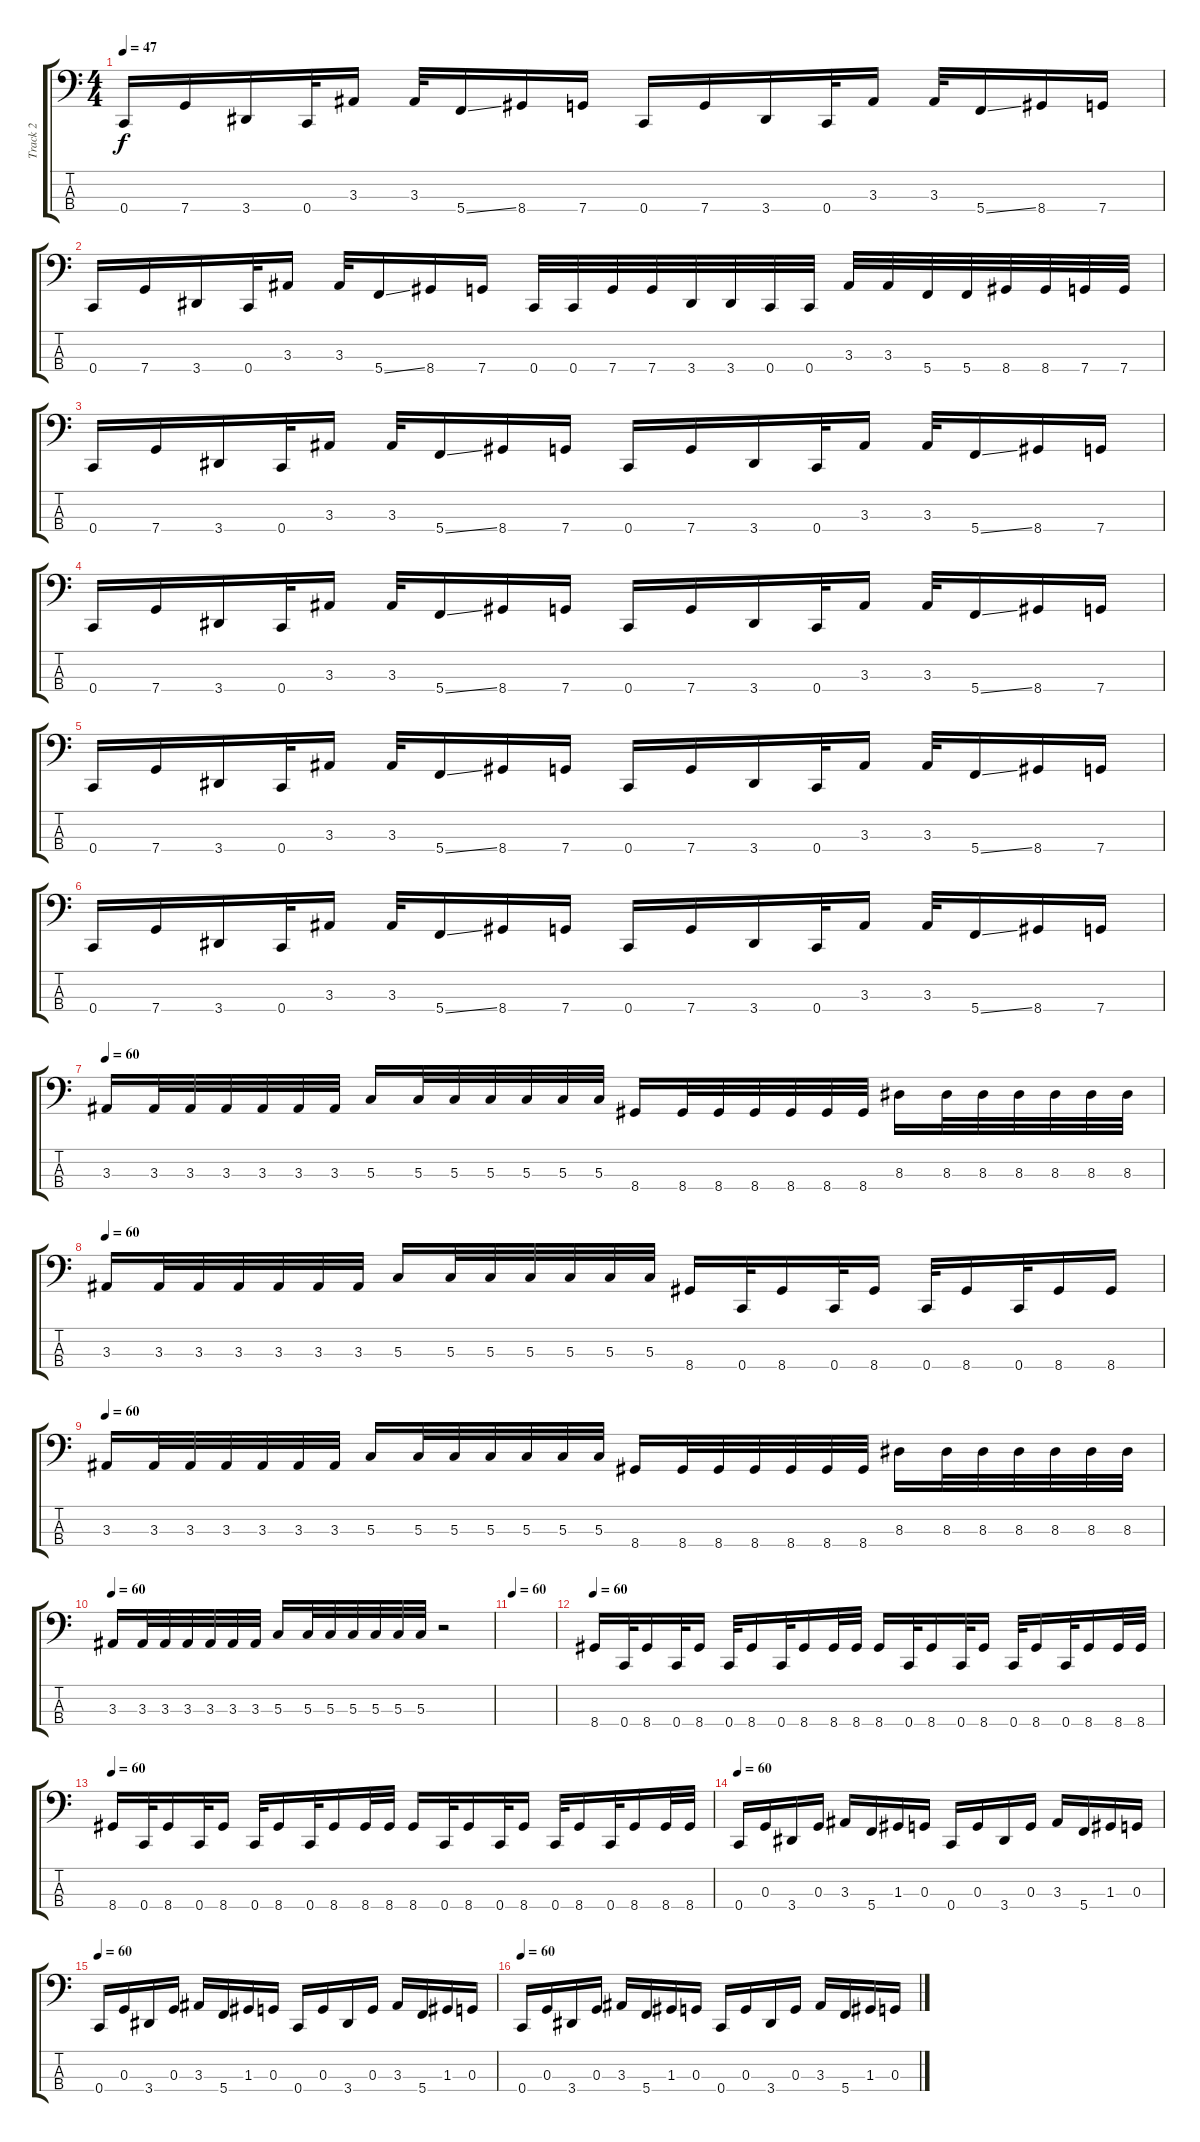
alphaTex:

\track ("Track 2" "Track 2") {instrument electricbasspick}
\staff {score tabs}
\tuning (F2 C2 G1 C1) {hide}
\ts (4 4)
\tempo 47
\clef f4
\ks c
0.4.16{dy f} 7.4.16 3.4.16 0.4.32 3.3.16 3.3.32 5.4{ss}.16 8.4.16 7.4.16 0.4.16 7.4.16 3.4.16 0.4.32 3.3.16 3.3.32 5.4{ss}.16 8.4.16 7.4.16 |
0.4.16 7.4.16 3.4.16 0.4.32 3.3.16 3.3.32 5.4{ss}.16 8.4.16 7.4.16 0.4.32 0.4.32 7.4.32 7.4.32 3.4.32 3.4.32 0.4.32 0.4.32 3.3.32 3.3.32 5.4.32 5.4.32 8.4.32 8.4.32 7.4.32 7.4.32 |
0.4.16 7.4.16 3.4.16 0.4.32 3.3.16 3.3.32 5.4{ss}.16 8.4.16 7.4.16 0.4.16 7.4.16 3.4.16 0.4.32 3.3.16 3.3.32 5.4{ss}.16 8.4.16 7.4.16 |
0.4.16 7.4.16 3.4.16 0.4.32 3.3.16 3.3.32 5.4{ss}.16 8.4.16 7.4.16 0.4.16 7.4.16 3.4.16 0.4.32 3.3.16 3.3.32 5.4{ss}.16 8.4.16 7.4.16 |
0.4.16 7.4.16 3.4.16 0.4.32 3.3.16 3.3.32 5.4{ss}.16 8.4.16 7.4.16 0.4.16 7.4.16 3.4.16 0.4.32 3.3.16 3.3.32 5.4{ss}.16 8.4.16 7.4.16 |
0.4.16 7.4.16 3.4.16 0.4.32 3.3.16 3.3.32 5.4{ss}.16 8.4.16 7.4.16 0.4.16 7.4.16 3.4.16 0.4.32 3.3.16 3.3.32 5.4{ss}.16 8.4.16 7.4.16 |
\tempo 60
3.3.16 3.3.32 3.3.32 3.3.32 3.3.32 3.3.32 3.3.32 5.3.16 5.3.32 5.3.32 5.3.32 5.3.32 5.3.32 5.3.32 8.4.16 8.4.32 8.4.32 8.4.32 8.4.32 8.4.32 8.4.32 8.3.16 8.3.32 8.3.32 8.3.32 8.3.32 8.3.32 8.3.32 |
\tempo 60
3.3.16 3.3.32 3.3.32 3.3.32 3.3.32 3.3.32 3.3.32 5.3.16 5.3.32 5.3.32 5.3.32 5.3.32 5.3.32 5.3.32 8.4.16 0.4.32 8.4.16 0.4.32 8.4.16 0.4.32 8.4.16 0.4.32 8.4.16 8.4.16 |
\tempo 60
3.3.16 3.3.32 3.3.32 3.3.32 3.3.32 3.3.32 3.3.32 5.3.16 5.3.32 5.3.32 5.3.32 5.3.32 5.3.32 5.3.32 8.4.16 8.4.32 8.4.32 8.4.32 8.4.32 8.4.32 8.4.32 8.3.16 8.3.32 8.3.32 8.3.32 8.3.32 8.3.32 8.3.32 |
\tempo 60
3.3.16 3.3.32 3.3.32 3.3.32 3.3.32 3.3.32 3.3.32 5.3.16 5.3.32 5.3.32 5.3.32 5.3.32 5.3.32 5.3.32 r.2 |
\tempo 60
|
\tempo 60
8.4.16 0.4.32 8.4.16 0.4.32 8.4.16 0.4.32 8.4.16 0.4.32 8.4.16 8.4.32 8.4.32 8.4.16 0.4.32 8.4.16 0.4.32 8.4.16 0.4.32 8.4.16 0.4.32 8.4.16 8.4.32 8.4.32 |
\tempo 60
8.4.16 0.4.32 8.4.16 0.4.32 8.4.16 0.4.32 8.4.16 0.4.32 8.4.16 8.4.32 8.4.32 8.4.16 0.4.32 8.4.16 0.4.32 8.4.16 0.4.32 8.4.16 0.4.32 8.4.16 8.4.32 8.4.32 |
\tempo 60
0.4.16 0.3.16 3.4.16 0.3.16 3.3.16 5.4.16 1.3.16 0.3.16 0.4.16 0.3.16 3.4.16 0.3.16 3.3.16 5.4.16 1.3.16 0.3.16 |
\tempo 60
0.4.16 0.3.16 3.4.16 0.3.16 3.3.16 5.4.16 1.3.16 0.3.16 0.4.16 0.3.16 3.4.16 0.3.16 3.3.16 5.4.16 1.3.16 0.3.16 |
\tempo 60
0.4.16 0.3.16 3.4.16 0.3.16 3.3.16 5.4.16 1.3.16 0.3.16 0.4.16 0.3.16 3.4.16 0.3.16 3.3.16 5.4.16 1.3.16 0.3.16
